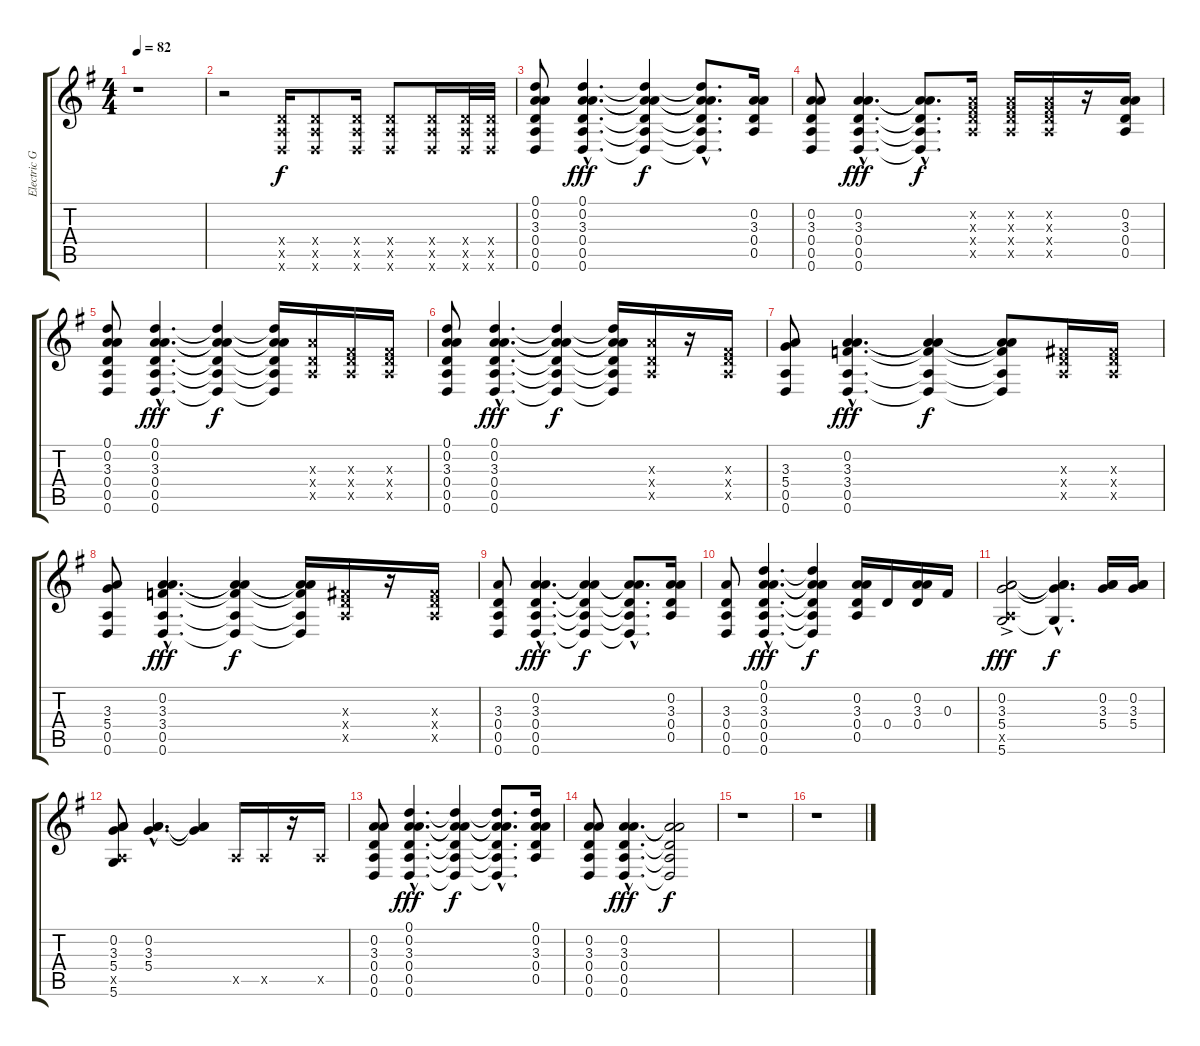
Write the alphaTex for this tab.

\track ("Electric Guitar 2 (heavy dist.)" "Electric G") {instrument distortionguitar}
\staff {score tabs}
\tuning (D4 A3 Gb3 D3 A2 D2) {hide}
\ts (4 4)
\tempo 82
\clef g2
\ks g
r.1{dy fff} |
r.2 (0.4{x} 0.5{x} 0.6{x}).16{dy f} (0.4{x} 0.5{x} 0.6{x}).8 (0.4{x} 0.5{x} 0.6{x}).16 (0.4{x} 0.5{x} 0.6{x}).8 (0.4{x} 0.5{x} 0.6{x}).16 (0.4{x} 0.5{x} 0.6{x}).32 (0.4{x} 0.5{x} 0.6{x}).32 |
(0.1 0.2 3.3 0.4 0.5 0.6).8 (0.1{hac} 0.2{hac} 3.3{hac} 0.4{hac} 0.5{hac} 0.6{hac}).4{d dy fff} (0.1{t} 0.2{t} 3.3{t} 0.4{t} 0.5{t} 0.6{t}).4{dy f} (0.1{hac t} 0.2{hac t} 3.3{hac t} 0.4{hac t} 0.5{hac t} 0.6{hac t}).8{d} (0.2 3.3 0.4 0.5).16 |
(0.2 3.3 0.4 0.5 0.6).8 (0.2{hac} 3.3{hac} 0.4{hac} 0.5{hac} 0.6{hac}).4{d dy fff} (0.2{hac t} 3.3{hac t} 0.4{hac t} 0.5{hac t} 0.6{hac t}).8{d dy f} (0.2{x} 0.3{x} 0.4{x} 0.5{x}).16 (0.2{x} 0.3{x} 0.4{x} 0.5{x}).16 (0.2{x} 0.3{x} 0.4{x} 0.5{x}).16 r.16 (0.2 3.3 0.4 0.5).16 |
(0.1 0.2 3.3 0.4 0.5 0.6).8 (0.1{hac} 0.2{hac} 3.3{hac} 0.4{hac} 0.5{hac} 0.6{hac}).4{d dy fff} (0.1{t} 0.2{t} 3.3{t} 0.4{t} 0.5{t} 0.6{t}).4{dy f} (0.1{t} 0.2{t} 3.3{t} 0.4{t} 0.5{t} 0.6{t}).16 (3.3{x} 0.4{x} 0.5{x}).16 (0.3{x} 0.4{x} 0.5{x}).16 (0.3{x} 0.4{x} 0.5{x}).16 |
(0.1 0.2 3.3 0.4 0.5 0.6).8 (0.1{hac} 0.2{hac} 3.3{hac} 0.4{hac} 0.5{hac} 0.6{hac}).4{d dy fff} (0.1{t} 0.2{t} 3.3{t} 0.4{t} 0.5{t} 0.6{t}).4{dy f} (0.1{t} 0.2{t} 3.3{t} 0.4{t} 0.5{t} 0.6{t}).16 (3.3{x} 0.4{x} 0.5{x}).16 r.16 (0.3{x} 0.4{x} 0.5{x}).16 |
(3.3 5.4 0.5 0.6).8 (0.2{hac} 3.3{hac} 3.4{hac} 0.5{hac} 0.6{hac}).4{d dy fff} (0.2{t} 3.3{t} 3.4{t} 0.5{t} 0.6{t}).4{dy f} (0.2{t} 3.3{t} 3.4{t} 0.5{t} 0.6{t}).8 (0.3{x} 0.4{x} 0.5{x}).16 (0.3{x} 0.4{x} 0.5{x}).16 |
(3.3 5.4 0.5 0.6).8 (0.2{hac} 3.3{hac} 3.4{hac} 0.5{hac} 0.6{hac}).4{d dy fff} (0.2{t} 3.3{t} 3.4{t} 0.5{t} 0.6{t}).4{dy f} (0.2{t} 3.3{t} 3.4{t} 0.5{t} 0.6{t}).16 (0.3{x} 0.4{x} 0.5{x}).16 r.16 (0.3{x} 0.4{x} 0.5{x}).16 |
(3.3 0.4 0.5 0.6).8 (0.2{hac} 3.3{hac} 0.4{hac} 0.5{hac} 0.6{hac}).4{d dy fff} (0.2{t} 3.3{t} 0.4{t} 0.5{t} 0.6{t}).4{dy f} (0.2{hac t} 3.3{hac t} 0.4{hac t} 0.5{hac t} 0.6{hac t}).8{d} (0.2 3.3 0.4 0.5).16 |
(3.3 0.4 0.5 0.6).8 (0.1{hac} 0.2{hac} 3.3{hac} 0.4{hac} 0.5{hac} 0.6{hac}).4{d dy fff} (0.1{t} 0.2{t} 3.3{t} 0.4{t} 0.5{t} 0.6{t}).4{dy f} (0.2 3.3 0.4 0.5).16 0.4.16 (0.2 3.3 0.4).16 0.3.16 |
(0.2{ac} 3.3{ac} 5.4{ac} 0.5{ac x} 5.6{ac}).2{dy fff} (0.2{hac t} 3.3{hac t} 5.4{hac t} 5.6{hac t}).4{d dy f} (0.2 3.3 5.4).16 (0.2 3.3 5.4).16 |
(0.2 3.3 5.4 0.5{x} 5.6).8 (0.2{hac} 3.3{hac} 5.4{hac}).4{d} (0.2{t} 3.3{t} 5.4{t}).4 0.5{x}.16 0.5{x}.16 r.16 0.5{x}.16 |
(0.2 3.3 0.4 0.5 0.6).8 (0.1{hac} 0.2{hac} 3.3{hac} 0.4{hac} 0.5{hac} 0.6{hac}).4{d dy fff} (0.1{t} 0.2{t} 3.3{t} 0.4{t} 0.5{t} 0.6{t}).4{dy f} (0.1{hac t} 0.2{hac t} 3.3{hac t} 0.4{hac t} 0.5{hac t} 0.6{hac t}).8{d} (0.1 0.2 3.3 0.4 0.5).16 |
(0.2 3.3 0.4 0.5 0.6).8 (0.2{hac} 3.3{hac} 0.4{hac} 0.5{hac} 0.6{hac}).4{d dy fff} (0.2{t} 3.3{t} 0.4{t} 0.5{t} 0.6{t}).2{dy f} |
r.1 |
r.1
